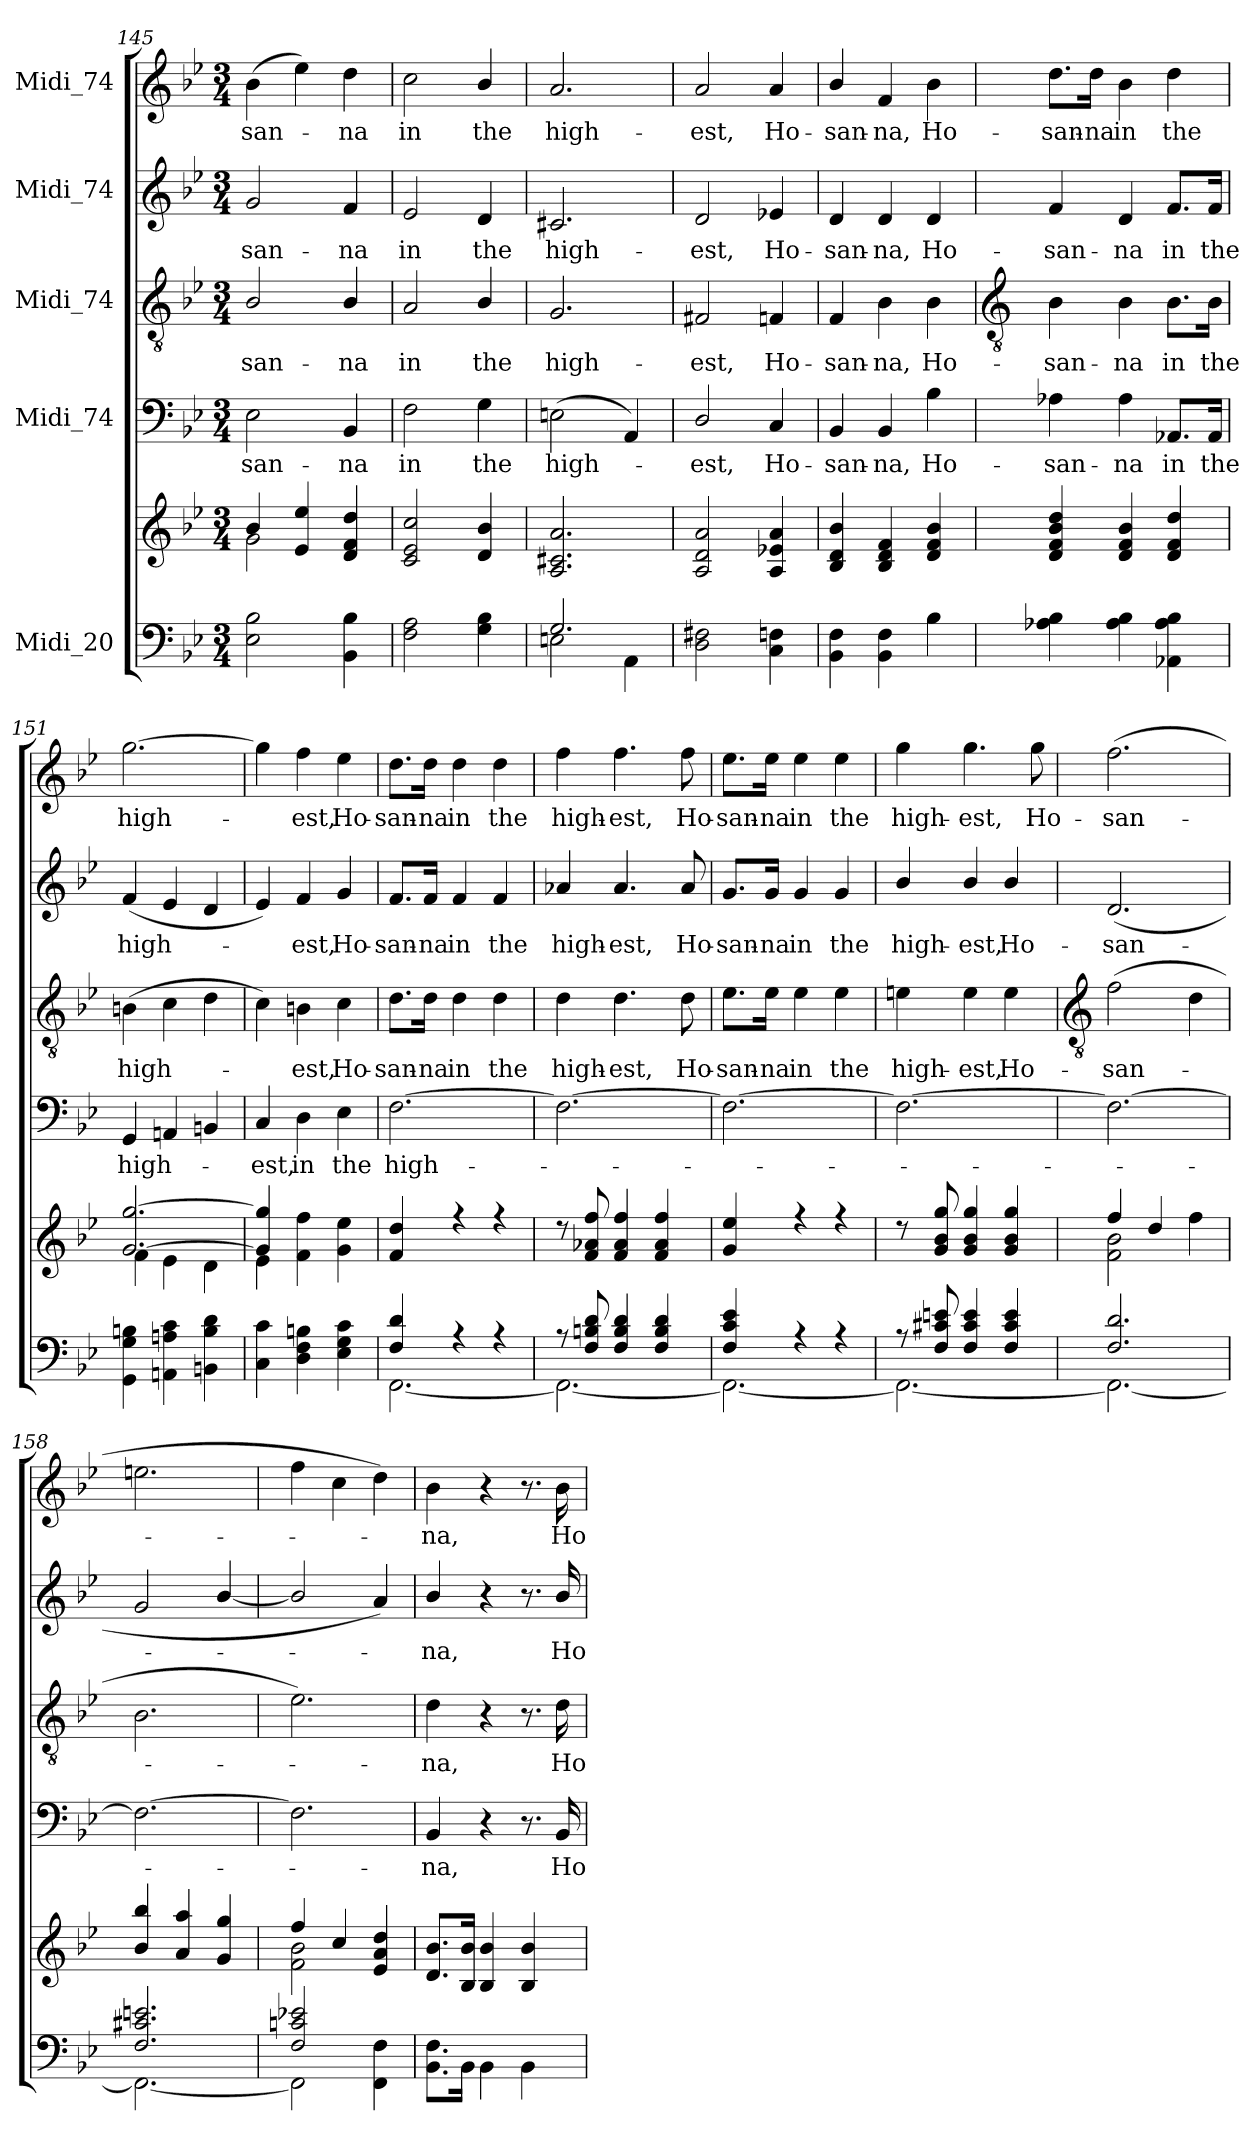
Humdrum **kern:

**kern	**kern	**kern	**text	**kern	**text	**kern	**text	**kern	**text
*part5	*part5	*part4	*part4	*part3	*part3	*part2	*part2	*part1	*part1
*staff6	*staff5	*staff4	*staff4	*staff3	*staff3	*staff2	*staff2	*staff1	*staff1
*I"Midi_20	*	*I"Midi_74	*	*I"Midi_74	*	*I"Midi_74	*	*I"Midi_74	*
*clefF4	*clefG2	*clefF4	*	*clefGv2	*	*clefG2	*	*clefG2	*
*k[b-e-]	*k[b-e-]	*k[b-e-]	*	*k[b-e-]	*	*k[b-e-]	*	*k[b-e-]	*
*B-:	*B-:	*B-:	*	*B-:	*	*B-:	*	*B-:	*
*M3/4	*M3/4	*M3/4	*	*M3/4	*	*M3/4	*	*M3/4	*
=145	=145	=145	=145	=145	=145	=145	=145	=145	=145
!LO:N:vis=1	!	!	!LO:LY:b	!	!LO:LY:b	!	!LO:LY:b	!	!LO:LY:b
*^	*^	*	*	*	*	*	*	*	*
2.ryy	2E-\ 2B-\	4b-/	2g\	2E-	-san-	2B-/	-san-	2g	-san-	(>4b-	-san-
.	.	4e- 4ee-	.	.	.	.	.	.	.	4ee-)	.
!	!	!	!	!	!LO:LY:b	!	!LO:LY:b	!	!LO:LY:b	!	!LO:LY:b
.	4BB-\ 4B-\	4d 4f 4dd	4ryy	4BB-	-na	4B-/	-na	4f	-na	4dd	na
=146	=146	=146	=146	=146	=146	=146	=146	=146	=146	=146	=146
!LO:N:vis=1	!	!	!LO:N:vis=1	!	!LO:LY:b	!	!LO:LY:b	!	!LO:LY:b	!	!LO:LY:b
2.ryy	2F\ 2A\	2c 2e- 2cc	2.ryy	2F	in	2A	in	2e-	in	2cc	in
!	!	!	!	!	!LO:LY:b	!	!LO:LY:b	!	!LO:LY:b	!	!LO:LY:b
.	4G\ 4B-\	4d/ 4b-/	.	4G	the	4B-/	the	4d	the	4b-/	the
=147	=147	=147	=147	=147	=147	=147	=147	=147	=147	=147	=147
!	!	!	!LO:N:vis=1	!	!LO:LY:b	!	!LO:LY:b	!	!LO:LY:b	!	!LO:LY:b
2.G/	2En\	2.A 2.c#X 2.a	2.ryy	(<2En	high-	2.G	high-	2.c#X	high-	2.a	high-
.	4AA\	.	.	4AA)	.	.	.	.	.	.	.
=148	=148	=148	=148	=148	=148	=148	=148	=148	=148	=148	=148
!	!	!	!LO:N:vis=1	!	!LO:LY:b	!	!LO:LY:b	!	!LO:LY:b	!	!LO:LY:b
*v	*v	*	*	*	*	*	*	*	*	*	*
2D\ 2F#X\	2A 2d 2a	2.ryy	2D/	est,	2F#X	-est,	2d	-est,	2a	-est,
!	!	!	!	!LO:LY:b	!	!LO:LY:b	!	!LO:LY:b	!	!LO:LY:b
4C\ 4Fn\	4A 4e-X 4a	.	4C	Ho-	4Fn	Ho-	4e-X	Ho-	4a	Ho-
=149	=149	=149	=149	=149	=149	=149	=149	=149	=149	=149
!	!	!LO:N:vis=1	!	!LO:LY:b	!	!LO:LY:b	!	!LO:LY:b	!	!LO:LY:b
4BB-\ 4F\	4B-/ 4d/ 4b-/	2.ryy	4BB-	-san-	4F	-san-	4d	-san-	4b-/	-san-
!	!	!	!	!LO:LY:b	!	!LO:LY:b	!	!LO:LY:b	!	!LO:LY:b
4BB-\ 4F\	4B- 4d 4f	.	4BB-	-na,	4B-	-na,	4d	-na,	4f	-na,
!	!	!	!	!LO:LY:b	!	!LO:LY:b	!	!LO:LY:b	!	!LO:LY:b
4B-\	4d 4f 4b-	.	4B-	Ho-	4B-	Ho-	4d	Ho-	4b-	Ho-
!!LO:LB:g=z
=150	=150	=150	=150	=150	=150	=150	=150	=150	=150	=150
*	*	*	*	*	*clefGv2	*	*	*	*	*
!LO:N:vis=1	!	!LO:N:vis=1	!	!LO:LY:b	!	!LO:LY:b	!	!LO:LY:b	!	!LO:LY:b
*^	*	*	*	*	*	*	*	*	*	*
2.ryy	4A-X\ 4B-\	4d 4f 4b- 4dd	2.ryy	4A-X	-san-	4B-	-san-	4f	-san-	8.dd\L	-san-
!	!	!	!	!	!	!	!	!	!	!	!LO:LY:b
.	.	.	.	.	.	.	.	.	.	16dd\Jk	-na
!	!	!	!	!	!LO:LY:b	!	!LO:LY:b	!	!LO:LY:b	!	!LO:LY:b
.	4A-\ 4B-\	4d 4f 4b-	.	4A-	-na	4B-	-na	4d	-na	4b-	in
!	!	!	!	!	!LO:LY:b	!	!LO:LY:b	!	!LO:LY:b	!	!LO:LY:b
.	4AA-X\ 4A-\ 4B-\	4d 4f 4dd	.	8.AA-X/L	in	8.B-\L	in	8.f/L	in	4dd	the
!	!	!	!	!	!LO:LY:b	!	!LO:LY:b	!	!LO:LY:b	!	!
.	.	.	.	16AA-/Jk	the	16B-\Jk	the	16f/Jk	the	.	.
=151	=151	=151	=151	=151	=151	=151	=151	=151	=151	=151	=151
!LO:N:vis=1	!	!	!	!	!LO:LY:b	!	!LO:LY:b	!	!LO:LY:b	!	!LO:LY:b
2.ryy	4GG\ 4G\ 4Bn\	[2.g/ [2.gg/	4f\	4GG	high-	(>4Bn	high-	(<4f	high-	[2.gg	high-
.	4AAn\ 4An\ 4c\	.	4e-\	4AAn	.	4c	.	4e-	.	.	.
.	4BBn\ 4B\ 4d\	.	4d\	4BBn	.	4d	.	4d	.	.	.
=152	=152	=152	=152	=152	=152	=152	=152	=152	=152	=152	=152
!LO:N:vis=1	!	!	!	!	!LO:LY:b	!	!	!	!	!	!
2.ryy	4C\ 4c\	4g/] 4gg/]	4e-\	4C	est,	4c)	.	4e-)	.	4gg]	.
!	!	!	!	!	!LO:LY:b	!	!LO:LY:b	!	!LO:LY:b	!	!LO:LY:b
.	4D\ 4F\ 4Bn\	4f 4ff	2ryy	4D	in	4Bn	est,	4f	est,	4ff	est,
!	!	!	!	!	!LO:LY:b	!	!LO:LY:b	!	!LO:LY:b	!	!LO:LY:b
.	4E-\ 4G\ 4c\	4g 4ee-	.	4E-	the	4c	Ho-	4g	Ho-	4ee-	Ho-
=153	=153	=153	=153	=153	=153	=153	=153	=153	=153	=153	=153
!	!	!	!LO:N:vis=1	!	!LO:LY:b	!	!LO:LY:b	!	!LO:LY:b	!	!LO:LY:b
4F/ 4d/	[2.FF\	4f 4dd	2.ryy	[2.F	high-	8.d\L	-san-	8.f/L	-san-	8.dd\L	-san-
!	!	!	!	!	!	!	!LO:LY:b	!	!LO:LY:b	!	!LO:LY:b
.	.	.	.	.	.	16d\Jk	-na	16f/Jk	-na	16dd\Jk	-na
!	!	!	!	!	!	!	!LO:LY:b	!	!LO:LY:b	!	!LO:LY:b
4r	.	4r	.	.	.	4d	in	4f	in	4dd	in
!	!	!	!	!	!	!	!LO:LY:b	!	!LO:LY:b	!	!LO:LY:b
4r	.	4r	.	.	.	4d	the	4f	the	4dd	the
=154	=154	=154	=154	=154	=154	=154	=154	=154	=154	=154	=154
!	!	!	!LO:N:vis=1	!	!	!	!LO:LY:b	!	!LO:LY:b	!	!LO:LY:b
8r	2.FF\_	8r	2.ryy	2.F_	.	4d	high-	4a-X	high-	4ff	high-
8F/ 8Bn/ 8d/	.	8f 8a-X 8ff	.	.	.	.	.	.	.	.	.
!	!	!	!	!	!	!	!LO:LY:b	!	!LO:LY:b	!	!LO:LY:b
4F/ 4B/ 4d/	.	4f 4a- 4ff	.	.	.	4.d	-est,	4.a-	-est,	4.ff	-est,
4F/ 4B/ 4d/	.	4f 4a- 4ff	.	.	.	.	.	.	.	.	.
!	!	!	!	!	!	!	!LO:LY:b	!	!LO:LY:b	!	!LO:LY:b
.	.	.	.	.	.	8d	Ho-	8a-	Ho-	8ff	Ho-
=155	=155	=155	=155	=155	=155	=155	=155	=155	=155	=155	=155
!	!	!	!LO:N:vis=1	!	!	!	!LO:LY:b	!	!LO:LY:b	!	!LO:LY:b
4F/ 4c/ 4e-/	2.FF\_	4g 4ee-	2.ryy	2.F_	.	8.e-\L	-san-	8.g/L	-san-	8.ee-\L	-san-
!	!	!	!	!	!	!	!LO:LY:b	!	!LO:LY:b	!	!LO:LY:b
.	.	.	.	.	.	16e-\Jk	-na	16g/Jk	-na	16ee-\Jk	-na
!	!	!	!	!	!	!	!LO:LY:b	!	!LO:LY:b	!	!LO:LY:b
4r	.	4r	.	.	.	4e-	in	4g	in	4ee-	in
!	!	!	!	!	!	!	!LO:LY:b	!	!LO:LY:b	!	!LO:LY:b
4r	.	4r	.	.	.	4e-	the	4g	the	4ee-	the
=156	=156	=156	=156	=156	=156	=156	=156	=156	=156	=156	=156
!	!	!	!LO:N:vis=1	!	!	!	!LO:LY:b	!	!LO:LY:b	!	!LO:LY:b
8r	2.FF\_	8r	2.ryy	2.F_	.	4en	high-	4b-/	high-	4gg	high-
8F/ 8c#X/ 8en/	.	8g 8b- 8gg	.	.	.	.	.	.	.	.	.
!	!	!	!	!	!	!	!LO:LY:b	!	!LO:LY:b	!	!LO:LY:b
4F/ 4c#/ 4e/	.	4g 4b- 4gg	.	.	.	4e	-est,	4b-/	-est,	4.gg	-est,
!	!	!	!	!	!	!	!LO:LY:b	!	!LO:LY:b	!	!
4F/ 4c#/ 4e/	.	4g 4b- 4gg	.	.	.	4e	Ho-	4b-/	Ho-	.	.
!	!	!	!	!	!	!	!	!	!	!	!LO:LY:b
.	.	.	.	.	.	.	.	.	.	8gg	Ho-
!!LO:LB:g=z
=157	=157	=157	=157	=157	=157	=157	=157	=157	=157	=157	=157
*	*	*	*	*	*	*clefGv2	*	*	*	*	*
!	!	!	!	!	!	!	!LO:LY:b	!	!LO:LY:b	!	!LO:LY:b
2.F/ 2.d/	2.FF\_	4ff/	2f\ 2b-\	2.F_	.	(>2f	-san-	(<2.d	-san-	(>2.ff	-san-
.	.	4dd/	.	.	.	.	.	.	.	.	.
.	.	4ff	4ryy	.	.	4d	.	.	.	.	.
=158	=158	=158	=158	=158	=158	=158	=158	=158	=158	=158	=158
!	!	!	!LO:N:vis=1	!	!	!	!	!	!	!	!
2.F/ 2.c#X/ 2.en/	2.FF\_	4b- 4bb-	2.ryy	2.F_	.	2.B-	.	2g	.	2.een	.
.	.	4a 4aa	.	.	.	.	.	.	.	.	.
.	.	4g 4gg	.	.	.	.	.	[4b-/	.	.	.
=159	=159	=159	=159	=159	=159	=159	=159	=159	=159	=159	=159
2F/ 2cn/ 2e-X/	2FF\]	4ff/	2f\ 2b-\	2.F]	.	2.e-)	.	2b-/]	.	4ff	.
.	.	4cc/	.	.	.	.	.	.	.	4cc	.
4ryy	4FF\ 4F\	4e- 4a 4dd	4ryy	.	.	.	.	4a)	.	4dd)	.
=160	=160	=160	=160	=160	=160	=160	=160	=160	=160	=160	=160
!LO:N:vis=1	!	!	!LO:N:vis=1	!	!LO:LY:b	!	!LO:LY:b	!	!LO:LY:b	!	!LO:LY:b
2.ryy	8.BB-\ 8.F\L	8.d 8.b-L	2.ryy	4BB-	na,	4d	na,	4b-/	na,	4b-	na,
.	16BB-\J	16B- 16b-J	.	.	.	.	.	.	.	.	.
.	4BB-\	4B- 4b-	.	4r	.	4r	.	4r	.	4r	.
.	4BB-\	4B- 4b-	.	8.r	.	8.r	.	8.r	.	8.r	.
!	!	!	!	!	!LO:LY:b	!	!LO:LY:b	!	!LO:LY:b	!	!LO:LY:b
.	.	.	.	16BB-	Ho-	16d	Ho-	16b-/	Ho-	16b-	Ho-
*v	*v	*	*	*	*	*	*	*	*	*	*
*	*v	*v	*	*	*	*	*	*	*	*
=	=	=	=	=	=	=	=	=	=
*-	*-	*-	*-	*-	*-	*-	*-	*-	*-
